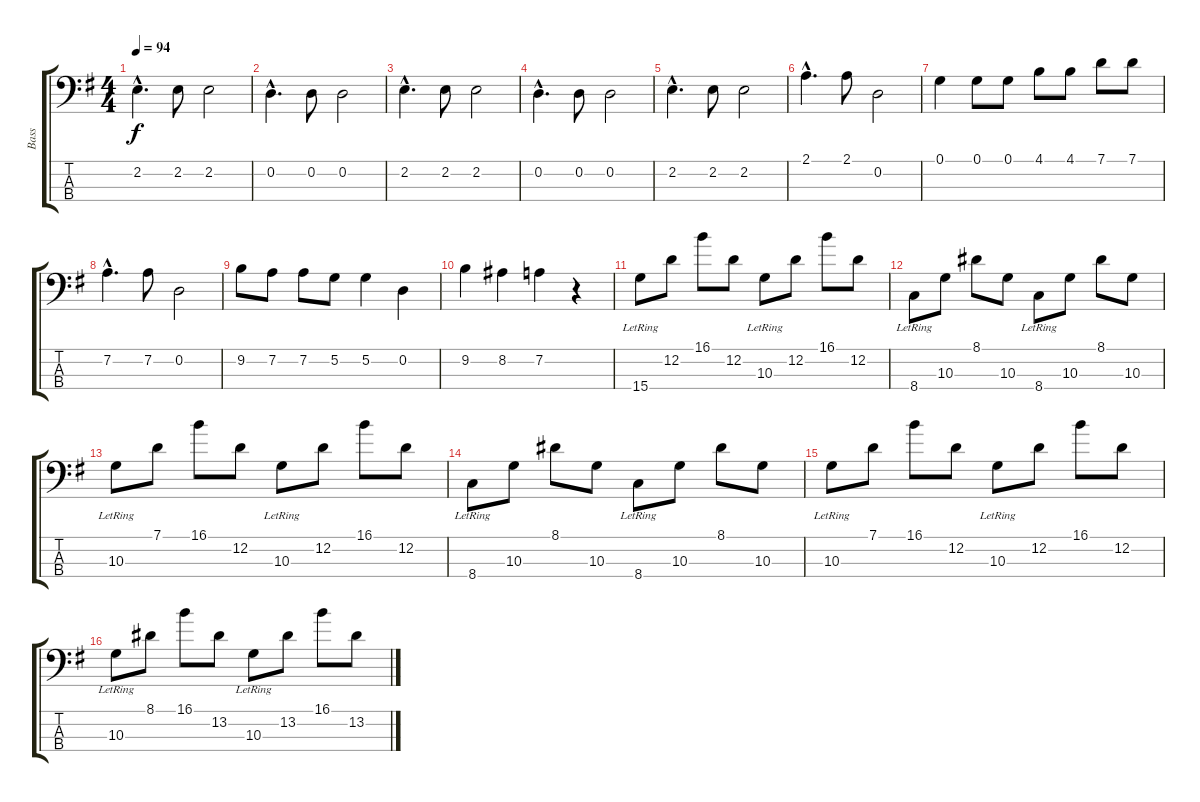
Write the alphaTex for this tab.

\track ("Bass" "Bass") {instrument electricbassfinger}
\staff {score tabs}
\tuning (G2 D2 A1 E1) {hide}
\ts (4 4)
\tempo 94
\clef f4
\ks g
2.2{hac}.4{d dy f} 2.2.8 2.2.2 |
0.2{hac}.4{d} 0.2.8 0.2.2 |
2.2{hac}.4{d} 2.2.8 2.2.2 |
0.2{hac}.4{d} 0.2.8 0.2.2 |
2.2{hac}.4{d} 2.2.8 2.2.2 |
2.1{hac}.4{d} 2.1.8 0.2.2 |
0.1.4 0.1.8 0.1.8 4.1.8 4.1.8 7.1.8 7.1.8 |
7.2{hac}.4{d} 7.2.8 0.2.2 |
9.2.8 7.2.8 7.2.8 5.2.8 5.2.4 0.2.4 |
9.2.4 8.2.4 7.2.4 r.4 |
15.4{lr}.8 12.2.8 16.1.8 12.2.8 10.3{lr}.8 12.2.8 16.1.8 12.2.8 |
8.4{lr}.8 10.3.8 8.1.8 10.3.8 8.4{lr}.8 10.3.8 8.1.8 10.3.8 |
10.3{lr}.8 7.1.8 16.1.8 12.2.8 10.3{lr}.8 12.2.8 16.1.8 12.2.8 |
8.4{lr}.8 10.3.8 8.1.8 10.3.8 8.4{lr}.8 10.3.8 8.1.8 10.3.8 |
10.3{lr}.8 7.1.8 16.1.8 12.2.8 10.3{lr}.8 12.2.8 16.1.8 12.2.8 |
10.3{lr}.8 8.1.8 16.1.8 13.2.8 10.3{lr}.8 13.2.8 16.1.8 13.2.8
